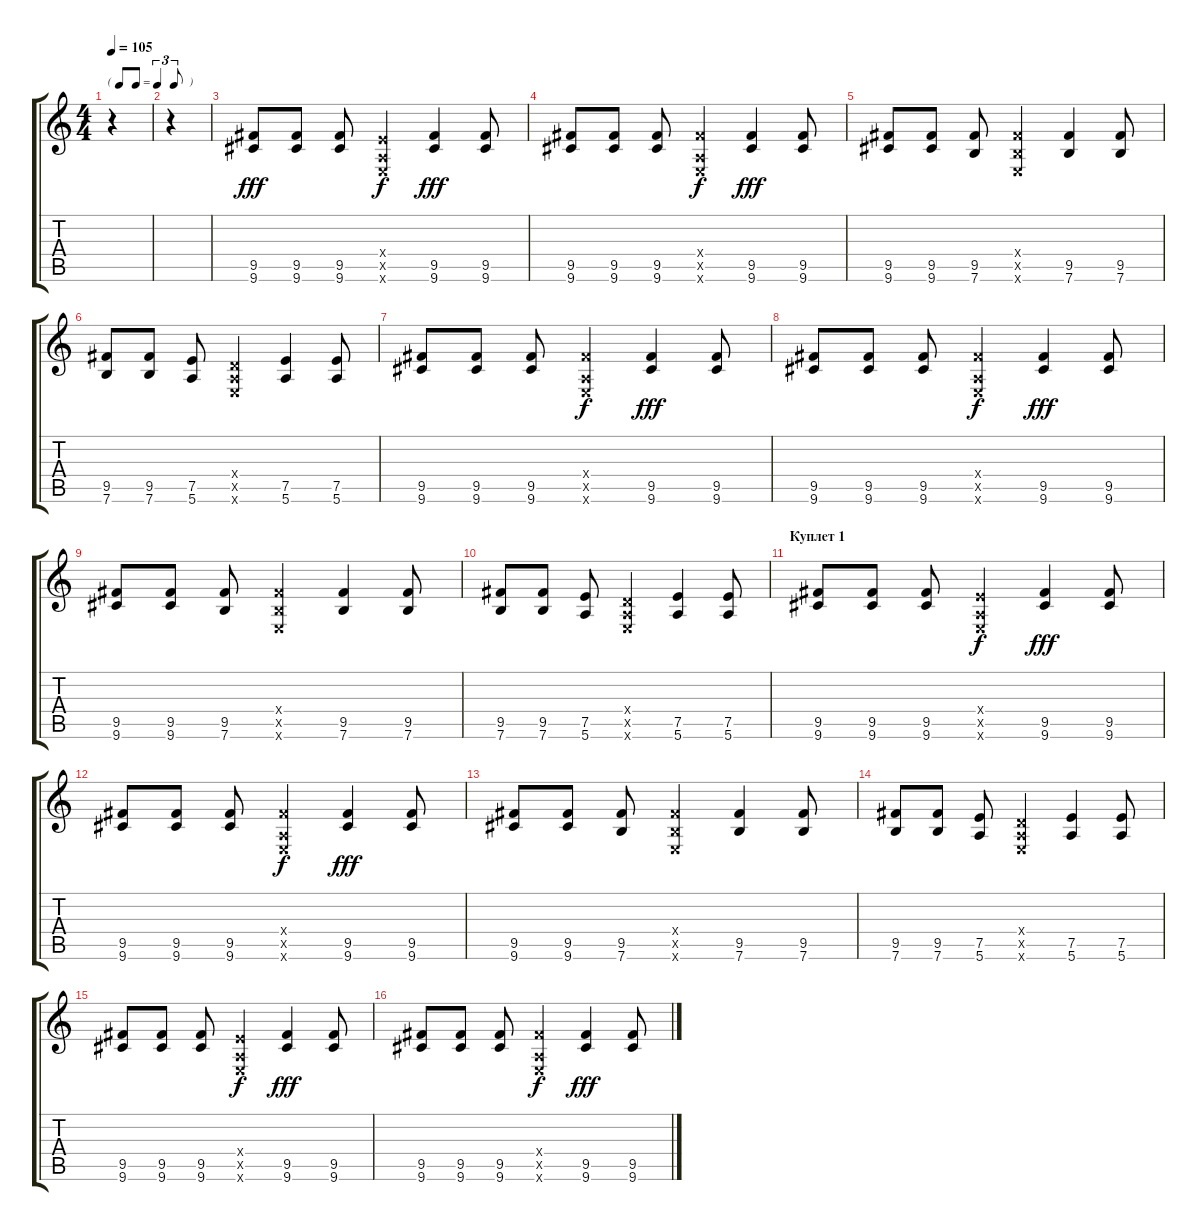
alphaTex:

\track "" {instrument electricbasspick}
\staff {score tabs}
\tuning (E4 B3 G3 D3 A2 E2) {hide}
\ts (4 4)
\tf triplet8th
\tempo 105
\clef g2
\ks c
r.4{dy fff instrument electricbasspick} |
r.4 |
(9.5 9.6).8 (9.5 9.6).8 (9.5 9.6).8 (2.4{x} 0.5{x} 0.6{x}).4{dy f} (9.5 9.6).4{dy fff} (9.5 9.6).8 |
(9.5 9.6).8 (9.5 9.6).8 (9.5 9.6).8 (4.4{x} 0.5{x} 0.6{x}).4{dy f} (9.5 9.6).4{dy fff} (9.5 9.6).8 |
(9.5 9.6).8 (9.5 9.6).8 (9.5 7.6).8 (4.4{x} 2.5{x} 0.6{x}).4 (9.5 7.6).4 (9.5 7.6).8 |
(9.5 7.6).8 (9.5 7.6).8 (7.5 5.6).8 (0.4{x} 0.5{x} 0.6{x}).4 (7.5 5.6).4 (7.5 5.6).8 |
(9.5 9.6).8 (9.5 9.6).8 (9.5 9.6).8 (4.4{x} 0.5{x} 0.6{x}).4{dy f} (9.5 9.6).4{dy fff} (9.5 9.6).8 |
(9.5 9.6).8 (9.5 9.6).8 (9.5 9.6).8 (4.4{x} 0.5{x} 0.6{x}).4{dy f} (9.5 9.6).4{dy fff} (9.5 9.6).8 |
(9.5 9.6).8 (9.5 9.6).8 (9.5 7.6).8 (4.4{x} 2.5{x} 0.6{x}).4 (9.5 7.6).4 (9.5 7.6).8 |
(9.5 7.6).8 (9.5 7.6).8 (7.5 5.6).8 (0.4{x} 0.5{x} 0.6{x}).4 (7.5 5.6).4 (7.5 5.6).8 |
\section ("" "Куплет 1")
(9.5 9.6).8 (9.5 9.6).8 (9.5 9.6).8 (2.4{x} 0.5{x} 0.6{x}).4{dy f} (9.5 9.6).4{dy fff} (9.5 9.6).8 |
(9.5 9.6).8 (9.5 9.6).8 (9.5 9.6).8 (4.4{x} 0.5{x} 0.6{x}).4{dy f} (9.5 9.6).4{dy fff} (9.5 9.6).8 |
(9.5 9.6).8 (9.5 9.6).8 (9.5 7.6).8 (4.4{x} 2.5{x} 0.6{x}).4 (9.5 7.6).4 (9.5 7.6).8 |
(9.5 7.6).8 (9.5 7.6).8 (7.5 5.6).8 (0.4{x} 0.5{x} 0.6{x}).4 (7.5 5.6).4 (7.5 5.6).8 |
(9.5 9.6).8 (9.5 9.6).8 (9.5 9.6).8 (2.4{x} 0.5{x} 0.6{x}).4{dy f} (9.5 9.6).4{dy fff} (9.5 9.6).8 |
(9.5 9.6).8 (9.5 9.6).8 (9.5 9.6).8 (4.4{x} 0.5{x} 0.6{x}).4{dy f} (9.5 9.6).4{dy fff} (9.5 9.6).8
